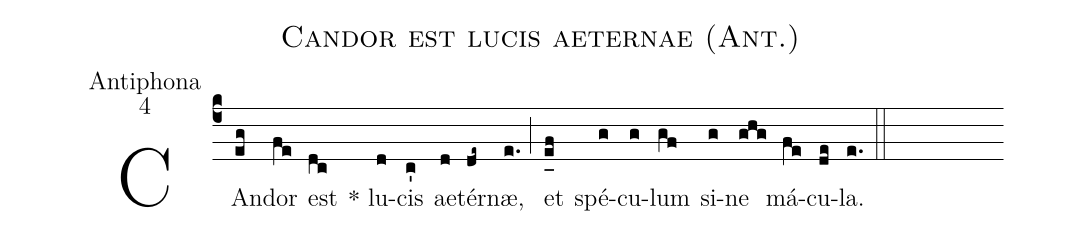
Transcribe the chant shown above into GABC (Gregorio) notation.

name:Candor est lucis aeternae (Ant.);
office-part:Antiphona;
mode:4;
%%
(c4) CAn(eg)dor(fe) est(dc) * lu(d)cis(c') ae(d)tér(de~)næ,(e.) (;) et(e_[uh:l]f) spé(g)cu(g)lum(gf) si(g)ne(ghg) má(fe)cu(de)la.(e.) (::)

%<eu>E(h) u(g) o(h) u(ih) a(gf) e.</eu>(e.) (::)
